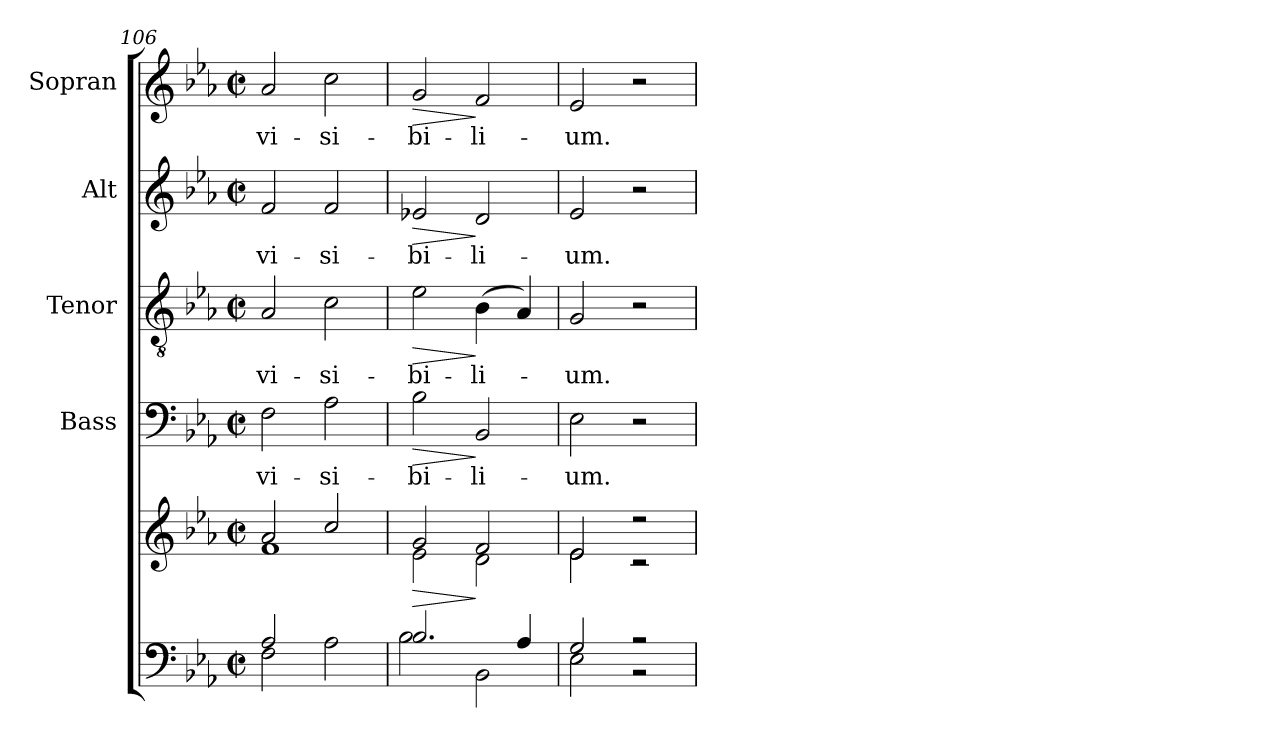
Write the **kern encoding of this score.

**kern	**kern	**dynam	**kern	**text	**dynam	**kern	**text	**dynam	**kern	**text	**dynam	**kern	**text	**dynam
*part5	*part5	*part5	*part4	*part4	*part4	*part3	*part3	*part3	*part2	*part2	*part2	*part1	*part1	*part1
*staff6	*staff5	*staff5/6	*staff4	*staff4	*staff4	*staff3	*staff3	*staff3	*staff2	*staff2	*staff2	*staff1	*staff1	*staff1
*	*	*	*I"Bass	*	*	*I"Tenor	*	*	*I"Alt	*	*	*I"Sopran	*	*
*	*	*	*I'B.	*	*	*I'T.	*	*	*I'A.	*	*	*I'S.	*	*
*clefF4	*clefG2	*	*clefF4	*	*	*clefGv2	*	*	*clefG2	*	*	*clefG2	*	*
*k[b-e-a-]	*k[b-e-a-]	*	*k[b-e-a-]	*	*	*k[b-e-a-]	*	*	*k[b-e-a-]	*	*	*k[b-e-a-]	*	*
*E-:	*E-:	*	*E-:	*	*	*E-:	*	*	*E-:	*	*	*E-:	*	*
*M2/2	*M2/2	*	*M2/2	*	*	*M2/2	*	*	*M2/2	*	*	*M2/2	*	*
*met(c|)	*met(c|)	*	*met(c|)	*	*	*met(c|)	*	*	*met(c|)	*	*	*met(c|)	*	*
=106	=106	=106	=106	=106	=106	=106	=106	=106	=106	=106	=106	=106	=106	=106
*^	*^	*	*	*	*	*	*	*	*	*	*	*	*	*
!	!	!	!	!	!	!LO:LY:b	!	!	!LO:LY:b	!	!	!LO:LY:b	!	!	!LO:LY:b	!
2A-/	2F\	2a-/	1f	.	2F\	-vi-	.	2A-/	-vi-	.	2f/	-vi-	.	2a-/	-vi-	.
!	!	!	!	!	!	!LO:LY:b	!	!	!LO:LY:b	!	!	!LO:LY:b	!	!	!LO:LY:b	!
2ryy	2A-\	2cc/	.	.	2A-\	-si-	.	2c\	-si-	.	2f/	-si-	.	2cc\	-si-	.
=107	=107	=107	=107	=107	=107	=107	=107	=107	=107	=107	=107	=107	=107	=107	=107	=107
!	!	!	!	!LO:HP:b	!	!LO:LY:b	!LO:HP:b	!	!LO:LY:b	!LO:HP:b	!	!LO:LY:b	!LO:HP:b	!	!LO:LY:b	!LO:HP:b
2.B-/	2B-\	2g/	2e-\	>	2B-\	-bi-	>	2e-\	-bi-	>	2e-X/	-bi-	>	2g/	-bi-	>
!	!	!	!	!	!	!LO:LY:b	!	!	!LO:LY:b	!	!	!LO:LY:b	!	!	!LO:LY:b	!
.	2BB-\	2f/	2d\	]	2BB-/	-li-	]	(>4B-\	-li-	]	2d/	-li-	]	2f/	-li-	]
4A-/	.	.	.	.	.	.	.	4A-/)	.	.	.	.	.	.	.	.
=108	=108	=108	=108	=108	=108	=108	=108	=108	=108	=108	=108	=108	=108	=108	=108	=108
!	!	!	!	!	!	!LO:LY:b	!	!	!LO:LY:b	!	!	!LO:LY:b	!	!	!LO:LY:b	!
2G/	2E-\	2e-/	2e-\	.	2E-\	-um.	.	2G/	-um.	.	2e-/	-um.	.	2e-/	-um.	.
2r	2r	2r	2r	.	2r	.	.	2r	.	.	2r	.	.	2r	.	.
*v	*v	*	*	*	*	*	*	*	*	*	*	*	*	*	*	*
*	*v	*v	*	*	*	*	*	*	*	*	*	*	*	*	*
=	=	=	=	=	=	=	=	=	=	=	=	=	=	=
*-	*-	*-	*-	*-	*-	*-	*-	*-	*-	*-	*-	*-	*-	*-
